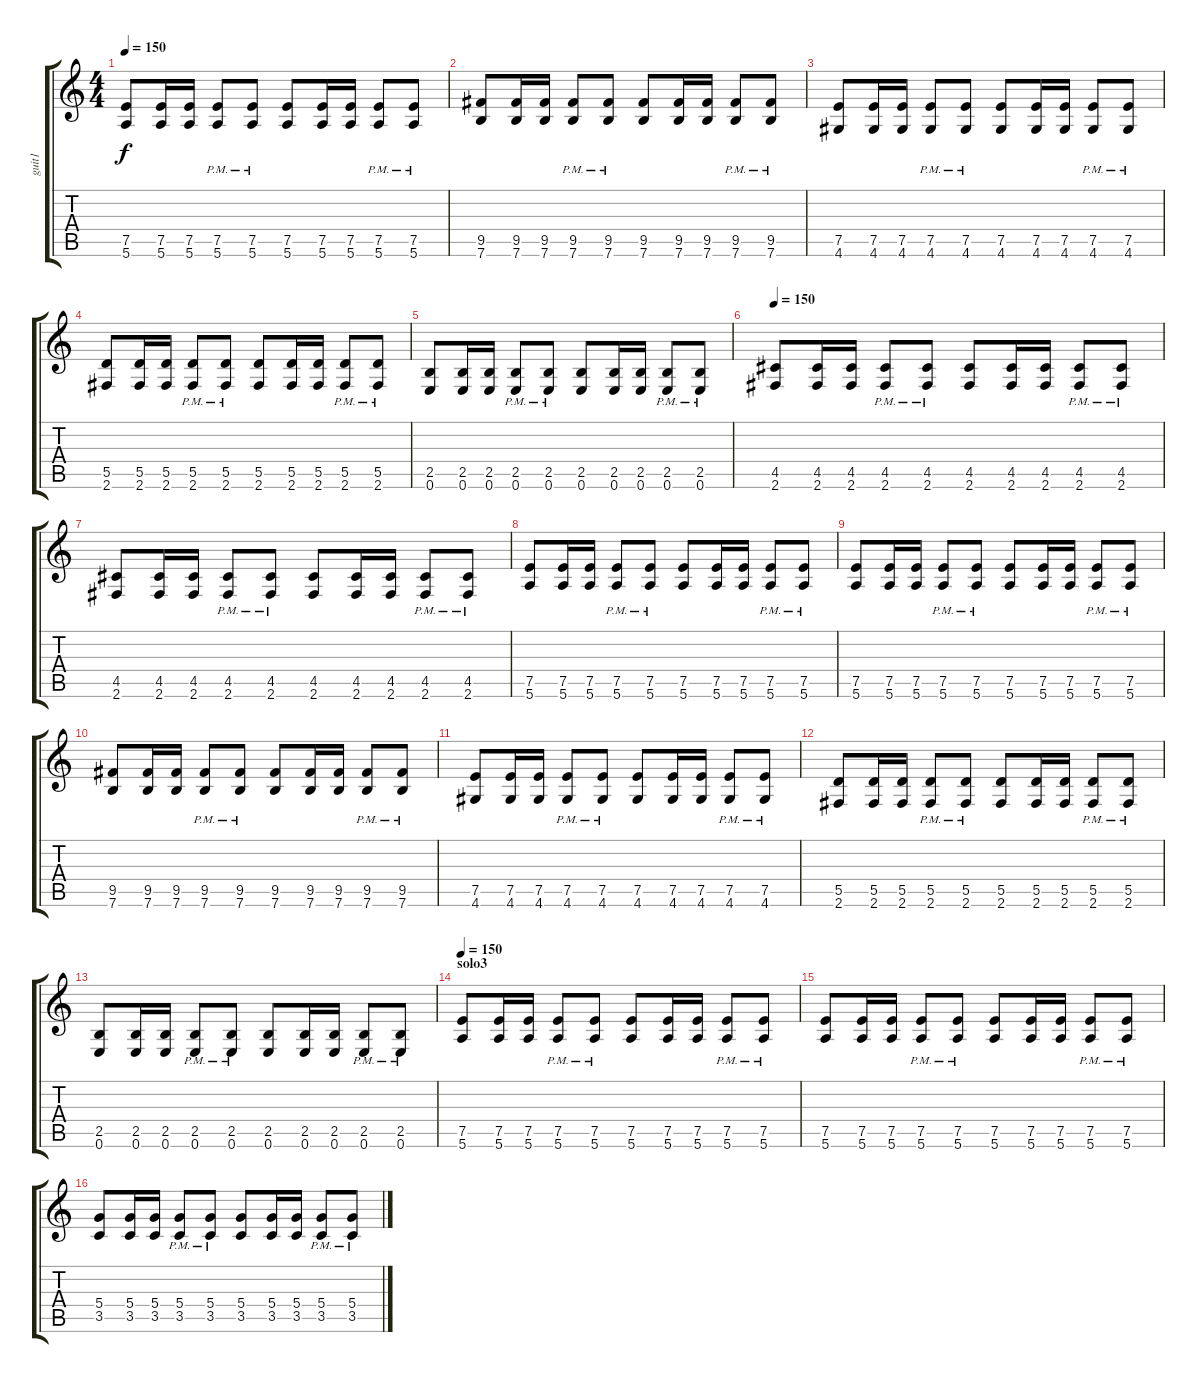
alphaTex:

\track ("guit1" "guit1") {instrument acousticguitarsteel}
\staff {score tabs}
\tuning (E4 B3 G3 D3 A2 E2) {hide}
\ts (4 4)
\tempo 150
\clef g2
\ks c
(7.5 5.6).8{dy f} (7.5 5.6).16 (7.5 5.6).16 (7.5{pm} 5.6{pm}).8 (7.5{pm} 5.6{pm}).8 (7.5 5.6).8 (7.5 5.6).16 (7.5 5.6).16 (7.5{pm} 5.6{pm}).8 (7.5{pm} 5.6{pm}).8 |
(9.5 7.6).8 (9.5 7.6).16 (9.5 7.6).16 (9.5{pm} 7.6{pm}).8 (9.5{pm} 7.6{pm}).8 (9.5 7.6).8 (9.5 7.6).16 (9.5 7.6).16 (9.5{pm} 7.6{pm}).8 (9.5{pm} 7.6{pm}).8 |
(7.5 4.6).8 (7.5 4.6).16 (7.5 4.6).16 (7.5{pm} 4.6{pm}).8 (7.5{pm} 4.6{pm}).8 (7.5 4.6).8 (7.5 4.6).16 (7.5 4.6).16 (7.5{pm} 4.6{pm}).8 (7.5{pm} 4.6{pm}).8 |
(5.5 2.6).8 (5.5 2.6).16 (5.5 2.6).16 (5.5{pm} 2.6{pm}).8 (5.5{pm} 2.6{pm}).8 (5.5 2.6).8 (5.5 2.6).16 (5.5 2.6).16 (5.5{pm} 2.6{pm}).8 (5.5{pm} 2.6{pm}).8 |
(2.5 0.6).8 (2.5 0.6).16 (2.5 0.6).16 (2.5{pm} 0.6{pm}).8 (2.5{pm} 0.6{pm}).8 (2.5 0.6).8 (2.5 0.6).16 (2.5 0.6).16 (2.5{pm} 0.6{pm}).8 (2.5{pm} 0.6{pm}).8 |
\tempo 150
(4.5 2.6).8{instrument distortionguitar} (4.5 2.6).16 (4.5 2.6).16 (4.5{pm} 2.6{pm}).8 (4.5{pm} 2.6{pm}).8 (4.5 2.6).8 (4.5 2.6).16 (4.5 2.6).16 (4.5{pm} 2.6{pm}).8 (4.5{pm} 2.6{pm}).8 |
(4.5 2.6).8 (4.5 2.6).16 (4.5 2.6).16 (4.5{pm} 2.6{pm}).8 (4.5{pm} 2.6{pm}).8 (4.5 2.6).8 (4.5 2.6).16 (4.5 2.6).16 (4.5{pm} 2.6{pm}).8 (4.5{pm} 2.6{pm}).8 |
(7.5 5.6).8 (7.5 5.6).16 (7.5 5.6).16 (7.5{pm} 5.6{pm}).8 (7.5{pm} 5.6{pm}).8 (7.5 5.6).8 (7.5 5.6).16 (7.5 5.6).16 (7.5{pm} 5.6{pm}).8 (7.5{pm} 5.6{pm}).8 |
(7.5 5.6).8 (7.5 5.6).16 (7.5 5.6).16 (7.5{pm} 5.6{pm}).8 (7.5{pm} 5.6{pm}).8 (7.5 5.6).8 (7.5 5.6).16 (7.5 5.6).16 (7.5{pm} 5.6{pm}).8 (7.5{pm} 5.6{pm}).8 |
(9.5 7.6).8 (9.5 7.6).16 (9.5 7.6).16 (9.5{pm} 7.6{pm}).8 (9.5{pm} 7.6{pm}).8 (9.5 7.6).8 (9.5 7.6).16 (9.5 7.6).16 (9.5{pm} 7.6{pm}).8 (9.5{pm} 7.6{pm}).8 |
(7.5 4.6).8 (7.5 4.6).16 (7.5 4.6).16 (7.5{pm} 4.6{pm}).8 (7.5{pm} 4.6{pm}).8 (7.5 4.6).8 (7.5 4.6).16 (7.5 4.6).16 (7.5{pm} 4.6{pm}).8 (7.5{pm} 4.6{pm}).8 |
(5.5 2.6).8 (5.5 2.6).16 (5.5 2.6).16 (5.5{pm} 2.6{pm}).8 (5.5{pm} 2.6{pm}).8 (5.5 2.6).8 (5.5 2.6).16 (5.5 2.6).16 (5.5{pm} 2.6{pm}).8 (5.5{pm} 2.6{pm}).8 |
(2.5 0.6).8 (2.5 0.6).16 (2.5 0.6).16 (2.5{pm} 0.6{pm}).8 (2.5{pm} 0.6{pm}).8 (2.5 0.6).8 (2.5 0.6).16 (2.5 0.6).16 (2.5{pm} 0.6{pm}).8 (2.5{pm} 0.6{pm}).8 |
\section ("" "solo3")
\tempo 150
(7.5 5.6).8{instrument distortionguitar} (7.5 5.6).16 (7.5 5.6).16 (7.5{pm} 5.6{pm}).8 (7.5{pm} 5.6{pm}).8 (7.5 5.6).8 (7.5 5.6).16 (7.5 5.6).16 (7.5{pm} 5.6{pm}).8 (7.5{pm} 5.6{pm}).8 |
(7.5 5.6).8 (7.5 5.6).16 (7.5 5.6).16 (7.5{pm} 5.6{pm}).8 (7.5{pm} 5.6{pm}).8 (7.5 5.6).8 (7.5 5.6).16 (7.5 5.6).16 (7.5{pm} 5.6{pm}).8 (7.5{pm} 5.6{pm}).8 |
(5.4 3.5).8 (5.4 3.5).16 (5.4 3.5).16 (5.4{pm} 3.5{pm}).8 (5.4{pm} 3.5{pm}).8 (5.4 3.5).8 (5.4 3.5).16 (5.4 3.5).16 (5.4{pm} 3.5{pm}).8 (5.4{pm} 3.5{pm}).8
